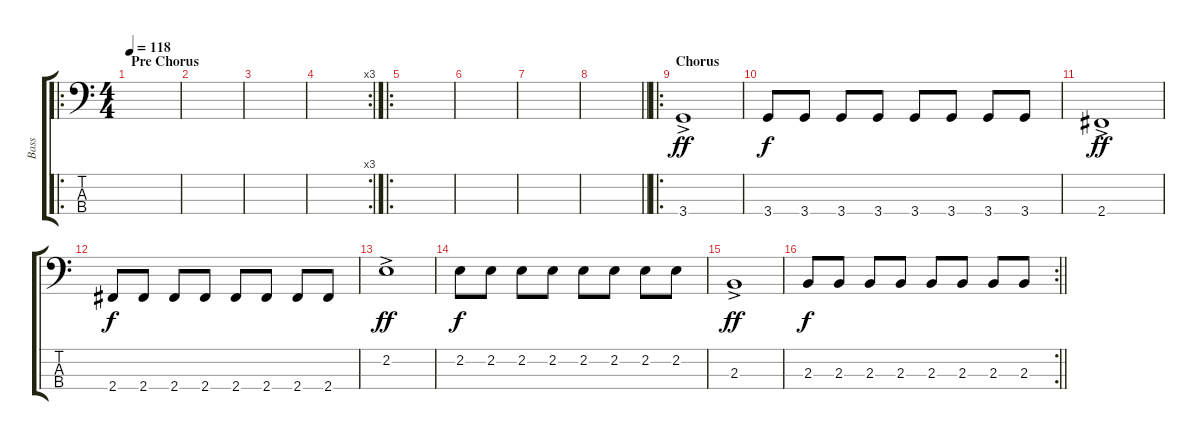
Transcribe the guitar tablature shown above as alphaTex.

\track ("Bass" "Bass") {instrument electricbasspick}
\staff {score tabs}
\tuning (G2 D2 A1 E1) {hide}
\ro
\ts (4 4)
\section ("" "Pre Chorus")
\tempo 118
\clef f4
\ks c
|
|
|
\rc 3
|
\ro
|
|
|
\barLineRight lightlight
|
\ro
\section ("" "Chorus")
3.4{ac}.1{dy ff} |
3.4.8{dy f} 3.4.8 3.4.8 3.4.8 3.4.8 3.4.8 3.4.8 3.4.8 |
2.4{ac}.1{dy ff} |
2.4.8{dy f} 2.4.8 2.4.8 2.4.8 2.4.8 2.4.8 2.4.8 2.4.8 |
2.2{ac}.1{dy ff} |
2.2.8{dy f} 2.2.8 2.2.8 2.2.8 2.2.8 2.2.8 2.2.8 2.2.8 |
2.3{ac}.1{dy ff} |
\rc 2
\barLineRight lightlight
2.3.8{dy f} 2.3.8 2.3.8 2.3.8 2.3.8 2.3.8 2.3.8 2.3.8
